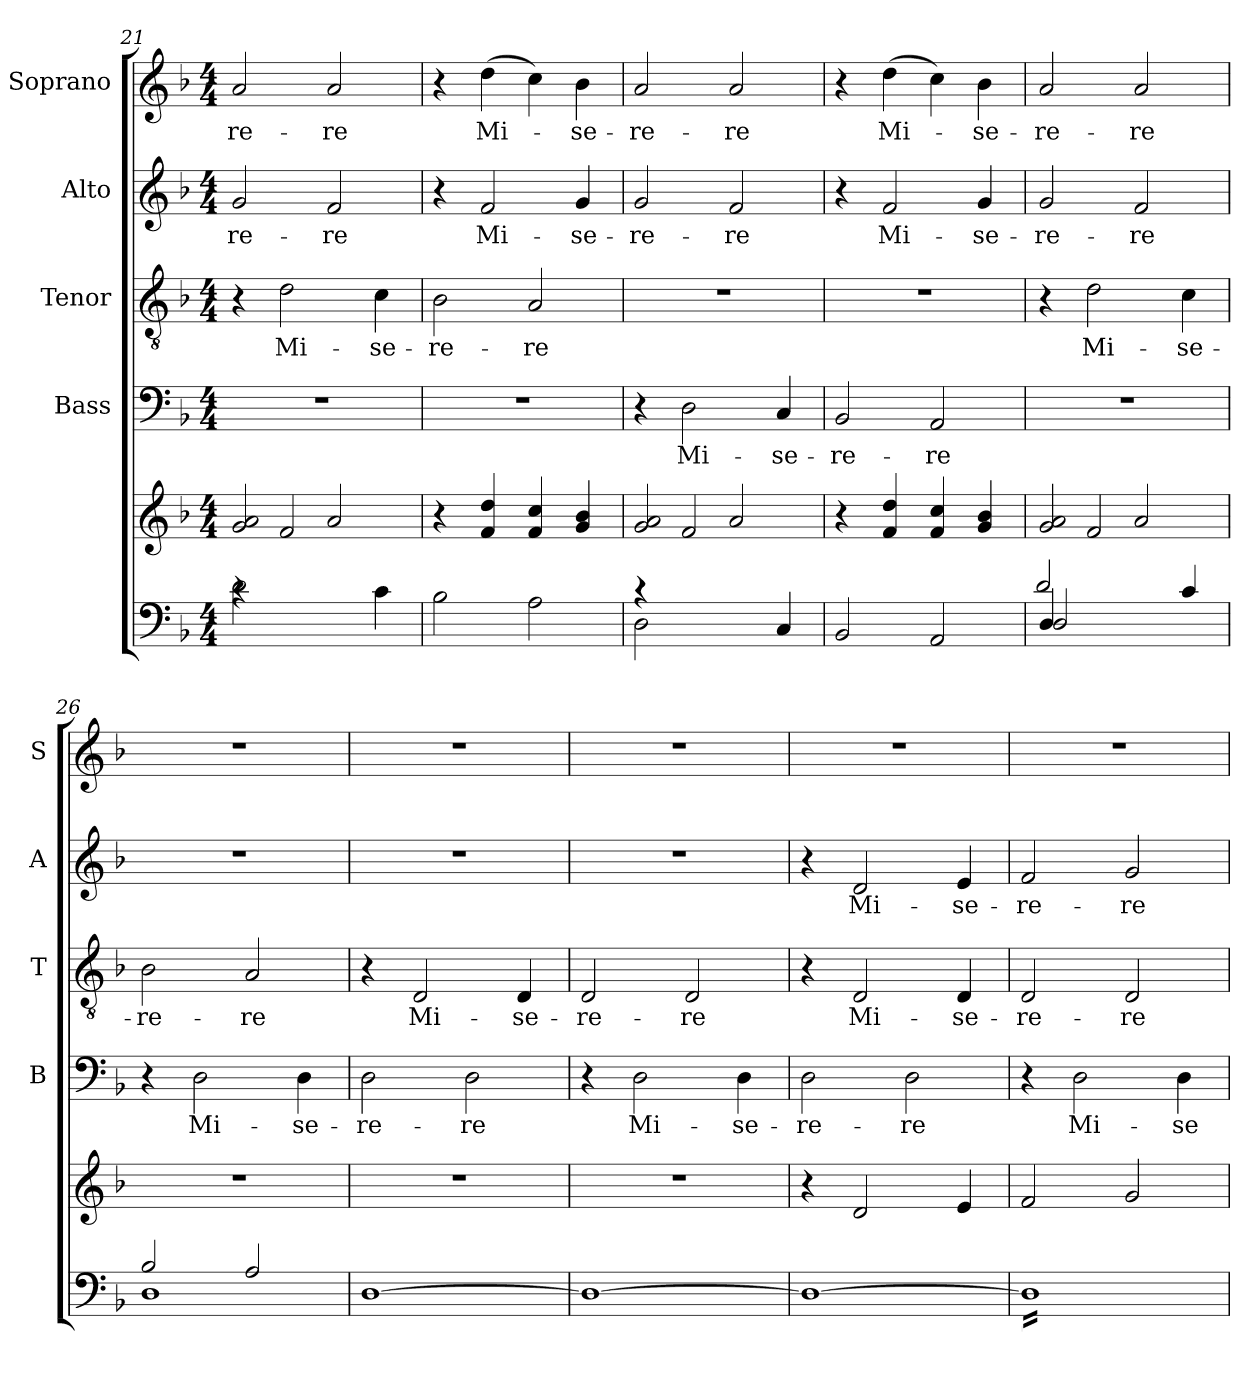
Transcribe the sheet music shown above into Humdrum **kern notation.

**kern	**kern	**kern	**text	**kern	**text	**kern	**text	**kern	**text
*part5	*part5	*part4	*part4	*part3	*part3	*part2	*part2	*part1	*part1
*staff6	*staff5	*staff4	*staff4	*staff3	*staff3	*staff2	*staff2	*staff1	*staff1
*	*	*I"Bass	*	*I"Tenor	*	*I"Alto	*	*I"Soprano	*
*	*	*I'B	*	*I'T	*	*I'A	*	*I'S	*
!!LO:PB:g=z
*clefF4	*clefG2	*clefF4	*	*clefGv2	*	*clefG2	*	*clefG2	*
*k[b-]	*k[b-]	*k[b-]	*	*k[b-]	*	*k[b-]	*	*k[b-]	*
*F:	*F:	*F:	*	*F:	*	*F:	*	*F:	*
*M4/4	*M4/4	*M4/4	*	*M4/4	*	*M4/4	*	*M4/4	*
=21	=21	=21	=21	=21	=21	=21	=21	=21	=21
*^	*^	*	*	*	*	*	*	*	*
!	!	!	!	!	!	!	!	!	!LO:LY:b	!	!LO:LY:b
4rc	2d\	2g/ 2a/	4ryy	1r	.	4r	.	2g/	-re-	2a/	-re-
!	!	!	!	!	!	!	!LO:LY:b	!	!	!	!
2.ryy	.	.	2f/	.	.	2d\	Mi-	.	.	.	.
!	!	!	!	!	!	!	!	!	!LO:LY:b	!	!LO:LY:b
.	4ryy	2a/	.	.	.	.	.	2f/	-re	2a/	-re
!	!	!	!	!	!	!	!LO:LY:b:rj	!	!	!	!
.	4c\	.	4ryy	.	.	4c\	-se-	.	.	.	.
=22	=22	=22	=22	=22	=22	=22	=22	=22	=22	=22	=22
!	!	!	!	!	!	!	!LO:LY:b	!	!	!	!
*v	*v	*	*	*	*	*	*	*	*	*	*
*	*v	*v	*	*	*	*	*	*	*	*
2B-\	4r	1r	.	2B-\	-re-	4r	.	4r	.
!	!	!	!	!	!	!	!LO:LY:b	!	!LO:LY:b
.	4f/ 4dd/	.	.	.	.	2f/	Mi-	(>4dd\	Mi-
!	!	!	!	!	!LO:LY:b	!	!	!	!
2A\	4f/ 4cc/	.	.	2A/	-re	.	.	4cc\)	.
!	!	!	!	!	!	!	!LO:LY:b	!	!LO:LY:b
.	4g/ 4b-/	.	.	.	.	4g/	-se-	4b-\	-se-
=23	=23	=23	=23	=23	=23	=23	=23	=23	=23
*^	*^	*	*	*	*	*	*	*	*
!	!	!	!	!	!	!	!	!	!LO:LY:b	!	!LO:LY:b
4rc	2D\	2g/ 2a/	4ryy	4r	.	1r	.	2g/	-re-	2a/	-re-
!	!	!	!	!	!LO:LY:b	!	!	!	!	!	!
2.ryy	.	.	2f/	2D\	Mi-	.	.	.	.	.	.
!	!	!	!	!	!	!	!	!	!LO:LY:b	!	!LO:LY:b
.	4ryy	2a/	.	.	.	.	.	2f/	-re	2a/	-re
!	!	!	!	!	!LO:LY:b:rj	!	!	!	!	!	!
.	4C/	.	4ryy	4C/	-se-	.	.	.	.	.	.
=24	=24	=24	=24	=24	=24	=24	=24	=24	=24	=24	=24
!	!	!	!	!	!LO:LY:b	!	!	!	!	!	!
*v	*v	*	*	*	*	*	*	*	*	*	*
*	*v	*v	*	*	*	*	*	*	*	*
2BB-/	4r	2BB-/	-re-	1r	.	4r	.	4r	.
!	!	!	!	!	!	!	!LO:LY:b	!	!LO:LY:b
.	4f/ 4dd/	.	.	.	.	2f/	Mi-	(>4dd\	Mi-
!	!	!	!LO:LY:b	!	!	!	!	!	!
2AA/	4f/ 4cc/	2AA/	-re	.	.	.	.	4cc\)	.
!	!	!	!	!	!	!	!LO:LY:b	!	!LO:LY:b
.	4g/ 4b-/	.	.	.	.	4g/	-se-	4b-\	-se-
=25	=25	=25	=25	=25	=25	=25	=25	=25	=25
*^	*^	*	*	*	*	*	*	*	*
*	*^	*	*	*	*	*	*	*	*	*	*
!	!	!	!	!	!	!	!	!	!	!LO:LY:b	!	!LO:LY:b
4D/	2D/	2d/	2g/ 2a/	4ryy	1r	.	4r	.	2g/	-re-	2a/	-re-
!	!	!	!	!	!	!	!	!LO:LY:b	!	!	!	!
2.ryy	.	.	.	2f/	.	.	2d\	Mi-	.	.	.	.
!	!	!	!	!	!	!	!	!	!	!LO:LY:b	!	!LO:LY:b
.	2ryy	4ryy	2a/	.	.	.	.	.	2f/	-re	2a/	-re
!	!	!	!	!	!	!	!	!LO:LY:b:rj	!	!	!	!
.	.	4c/	.	4ryy	.	.	4c\	-se-	.	.	.	.
=26	=26	=26	=26	=26	=26	=26	=26	=26	=26	=26	=26	=26
!	!	!	!	!	!	!	!	!LO:LY:b	!	!	!	!
*	*v	*v	*	*	*	*	*	*	*	*	*	*
*	*	*v	*v	*	*	*	*	*	*	*	*
1D	2B-/	1r	4r	.	2B-\	-re-	1r	.	1r	.
!	!	!	!	!LO:LY:b	!	!	!	!	!	!
.	.	.	2D\	Mi-	.	.	.	.	.	.
!	!	!	!	!	!	!LO:LY:b	!	!	!	!
.	2A/	.	.	.	2A/	-re	.	.	.	.
!	!	!	!	!LO:LY:b	!	!	!	!	!	!
.	.	.	4D\	-se-	.	.	.	.	.	.
*v	*v	*	*	*	*	*	*	*	*	*
=27	=27	=27	=27	=27	=27	=27	=27	=27	=27
!	!	!	!LO:LY:b	!	!	!	!	!	!
[>1D	1r	2D\	-re-	4r	.	1r	.	1r	.
!	!	!	!	!	!LO:LY:b	!	!	!	!
.	.	.	.	2D/	Mi-	.	.	.	.
!	!	!	!LO:LY:b	!	!	!	!	!	!
.	.	2D\	-re	.	.	.	.	.	.
!	!	!	!	!	!LO:LY:b	!	!	!	!
.	.	.	.	4D/	-se-	.	.	.	.
=28	=28	=28	=28	=28	=28	=28	=28	=28	=28
!	!	!	!	!	!LO:LY:b	!	!	!	!
1D_	1r	4r	.	2D/	-re-	1r	.	1r	.
!	!	!	!LO:LY:b	!	!	!	!	!	!
.	.	2D\	Mi-	.	.	.	.	.	.
!	!	!	!	!	!LO:LY:b	!	!	!	!
.	.	.	.	2D/	-re	.	.	.	.
!	!	!	!LO:LY:b	!	!	!	!	!	!
.	.	4D\	-se-	.	.	.	.	.	.
=29	=29	=29	=29	=29	=29	=29	=29	=29	=29
!	!	!	!LO:LY:b	!	!	!	!	!	!
1D_	4r	2D\	-re-	4r	.	4r	.	1r	.
!	!	!	!	!	!LO:LY:b	!	!LO:LY:b	!	!
.	2d/	.	.	2D/	Mi-	2d/	Mi-	.	.
!	!	!	!LO:LY:b	!	!	!	!	!	!
.	.	2D\	-re	.	.	.	.	.	.
!	!	!	!	!	!LO:LY:b	!	!LO:LY:b	!	!
.	4e/	.	.	4D/	-se-	4e/	-se-	.	.
=30	=30	=30	=30	=30	=30	=30	=30	=30	=30
!	!	!	!	!	!LO:LY:b	!	!LO:LY:b	!	!
*tremolo	*	*	*	*	*	*	*	*	*
16D]LL	2f/	4r	.	2D/	-re-	2f/	-re-	1r	.
16D	.	.	.	.	.	.	.	.	.
16D	.	.	.	.	.	.	.	.	.
16D	.	.	.	.	.	.	.	.	.
!	!	!	!LO:LY:b	!	!	!	!	!	!
16D	.	2D\	Mi-	.	.	.	.	.	.
16D	.	.	.	.	.	.	.	.	.
16D	.	.	.	.	.	.	.	.	.
16D	.	.	.	.	.	.	.	.	.
!	!	!	!	!	!LO:LY:b	!	!LO:LY:b	!	!
16D	2g/	.	.	2D/	-re	2g/	-re	.	.
16D	.	.	.	.	.	.	.	.	.
16D	.	.	.	.	.	.	.	.	.
16D	.	.	.	.	.	.	.	.	.
!	!	!	!LO:LY:b	!	!	!	!	!	!
16D	.	4D\	-se-	.	.	.	.	.	.
16D	.	.	.	.	.	.	.	.	.
16D	.	.	.	.	.	.	.	.	.
16DJJ	.	.	.	.	.	.	.	.	.
*Xtremolo	*	*	*	*	*	*	*	*	*
=	=	=	=	=	=	=	=	=	=
*-	*-	*-	*-	*-	*-	*-	*-	*-	*-
